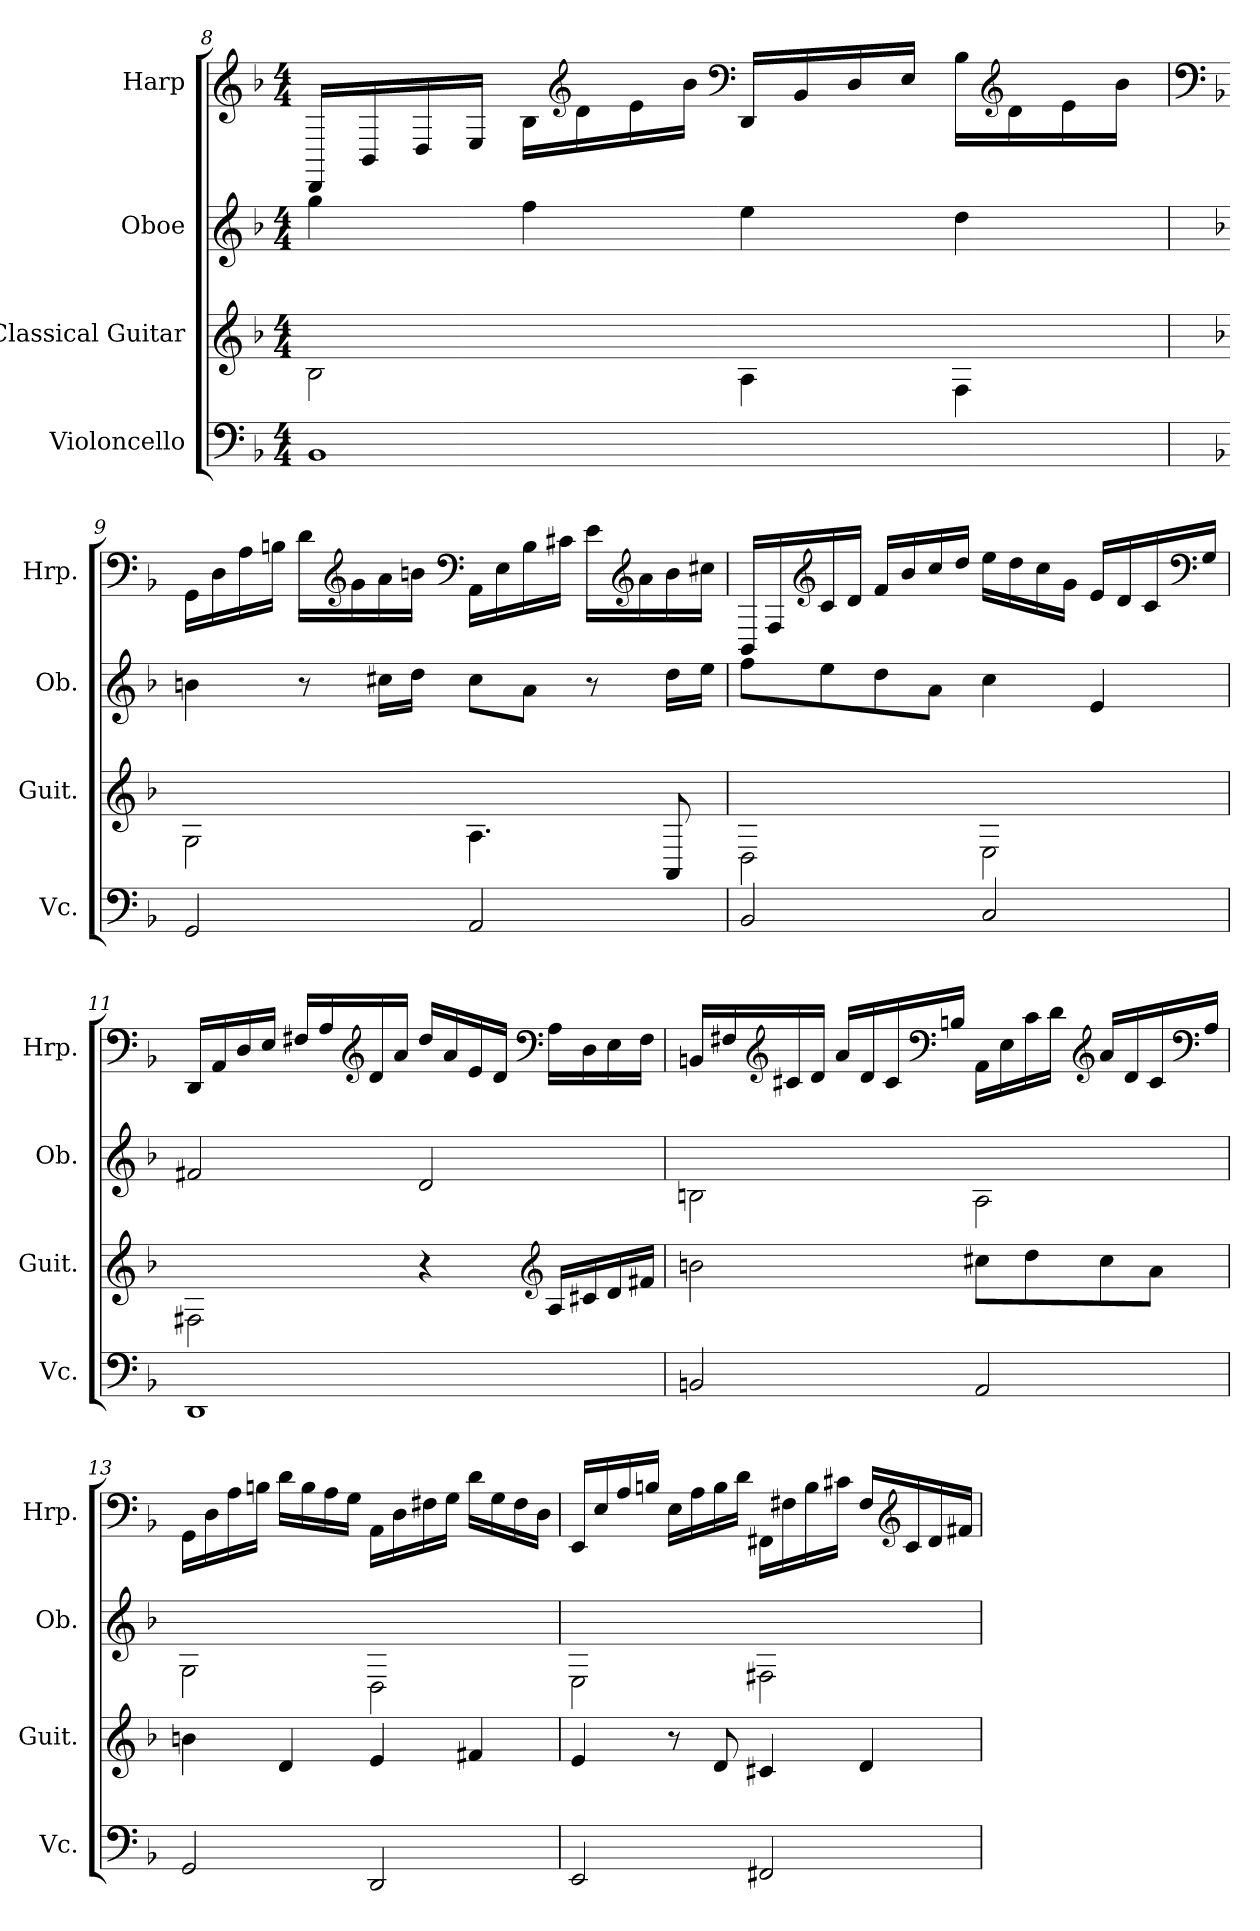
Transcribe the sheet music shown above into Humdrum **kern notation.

**kern	**kern	**kern	**kern
*part4	*part3	*part2	*part1
*staff4	*staff3	*staff2	*staff1
*I"Violoncello	*I"Classical Guitar	*I"Oboe	*I"Harp
*I'Vc.	*I'Guit.	*I'Ob.	*I'Hrp.
*clefF4	*clefG2	*clefG2	*clefG2
*k[b-]	*k[b-]	*k[b-]	*k[b-]
*M4/4	*M4/4	*M4/4	*M4/4
=8	=8	=8	=8
1BB-	2B-\	4gg\	16DD/LL
.	.	.	16BB-/
.	.	.	16D/
.	.	.	16E/JJ
.	.	4ff\	16B-\LL
*	*	*	*clefG2
.	.	.	16d\
.	.	.	16e\
.	.	.	16b-\JJ
*	*	*	*clefF4
.	4A\	4ee\	16DD/LL
.	.	.	16BB-/
.	.	.	16D/
.	.	.	16E/JJ
.	4F\	4dd\	16B-\LL
*	*	*	*clefG2
.	.	.	16d\
.	.	.	16e\
.	.	.	16b-\JJ
=9	=9	=9	=9
*	*	*	*clefF4
*k[b-]	*k[b-]	*k[b-]	*k[b-]
2GG/	2G\	4bn\	16GG\LL
.	.	.	16D\
.	.	.	16A\
.	.	.	16Bn\JJ
.	.	8r	16d\LL
*	*	*	*clefG2
.	.	.	16g\
.	.	16cc#X\LL	16a\
.	.	16dd\JJ	16bn\JJ
*	*	*	*clefF4
2AA/	4.A\	8cc#\L	16AA\LL
.	.	.	16E\
.	.	8a\J	16B\
.	.	.	16c#X\JJ
.	.	8r	16e\LL
*	*	*	*clefG2
.	.	.	16a\
.	8AA/	16dd\LL	16b\
.	.	16ee\JJ	16cc#X\JJ
=10	=10	=10	=10
2BB-/	2D\	8ff\L	16BB-/LL
.	.	.	16F/
*	*	*	*clefG2
.	.	8ee\	16c/
.	.	.	16d/JJ
.	.	8dd\	16f/LL
.	.	.	16b-/
.	.	8a\J	16cc/
.	.	.	16dd/JJ
2C/	2E\	4cc\	16ee\LL
.	.	.	16dd\
.	.	.	16cc\
.	.	.	16g\JJ
.	.	4e/	16e/LL
.	.	.	16d/
.	.	.	16c/
*	*	*	*clefF4
.	.	.	16G/JJ
=11	=11	=11	=11
1DD	2F#X\	2f#X/	16DD/LL
.	.	.	16AA/
.	.	.	16D/
.	.	.	16E/JJ
.	.	.	16F#X/LL
.	.	.	16A/
*	*	*	*clefG2
.	.	.	16d/
.	.	.	16a/JJ
.	4r	2d/	16dd/LL
.	.	.	16a/
.	.	.	16e/
.	.	.	16d/JJ
*	*clefG2	*	*clefF4
.	16A/LL	.	16A\LL
.	16c#X/	.	16D\
.	16d/	.	16E\
.	16f#X/JJ	.	16F#\JJ
=12	=12	=12	=12
2BBn/	2bn\	2Bn\	16BBn/LL
.	.	.	16F#X/
*	*	*	*clefG2
.	.	.	16c#X/
.	.	.	16d/JJ
.	.	.	16a/LL
.	.	.	16d/
.	.	.	16c#/
*	*	*	*clefF4
.	.	.	16Bn/JJ
2AA/	8cc#X\L	2A\	16AA\LL
.	.	.	16E\
.	8dd\	.	16c#\
.	.	.	16d\JJ
*	*	*	*clefG2
.	8cc#\	.	16a/LL
.	.	.	16d/
.	8a\J	.	16c#/
*	*	*	*clefF4
.	.	.	16A/JJ
=13	=13	=13	=13
2GG/	4bn\	2G\	16GG\LL
.	.	.	16D\
.	.	.	16A\
.	.	.	16Bn\JJ
.	4d/	.	16d\LL
.	.	.	16B\
.	.	.	16A\
.	.	.	16G\JJ
2DD/	4e/	2D\	16AA\LL
.	.	.	16D\
.	.	.	16F#X\
.	.	.	16G\JJ
.	4f#X/	.	16d\LL
.	.	.	16G\
.	.	.	16F#\
.	.	.	16D\JJ
=14	=14	=14	=14
2EE/	4e/	2E\	16EE/LL
.	.	.	16E/
.	.	.	16A/
.	.	.	16Bn/JJ
.	8r	.	16E\LL
.	.	.	16A\
.	8d/	.	16B\
.	.	.	16d\JJ
2FF#X/	4c#X/	2F#X\	16FF#X\LL
.	.	.	16F#X\
.	.	.	16B\
.	.	.	16c#X\JJ
.	4d/	.	16F#/LL
*	*	*	*clefG2
.	.	.	16c#/
.	.	.	16d/
.	.	.	16f#X/JJ
=	=	=	=
*-	*-	*-	*-
